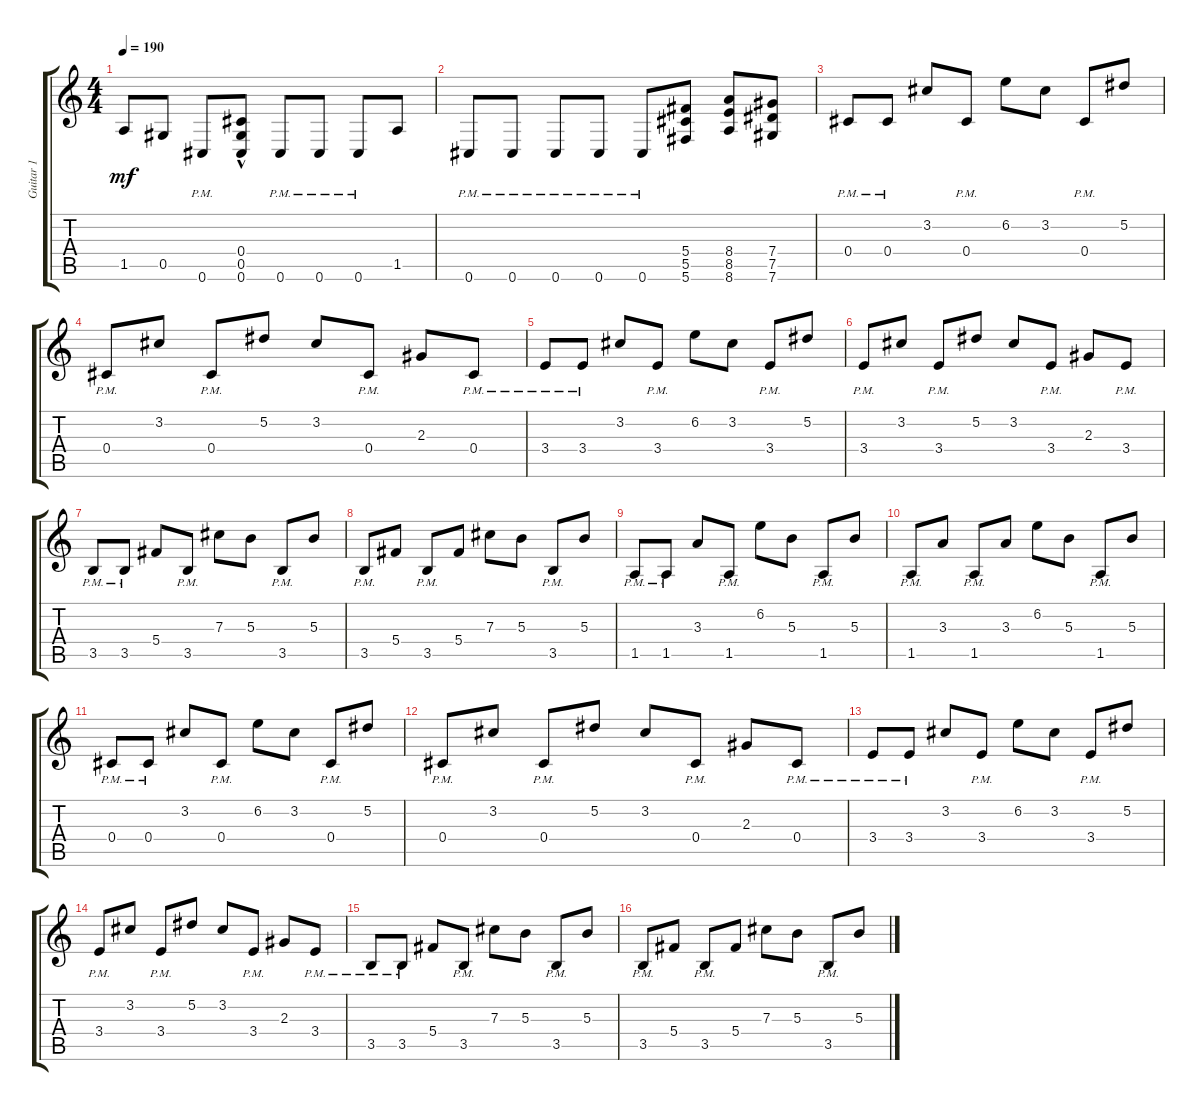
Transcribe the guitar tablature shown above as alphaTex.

\track ("Guitar 1" "Guitar 1") {instrument acousticguitarsteel}
\staff {score tabs}
\tuning (Eb4 Bb3 Gb3 Db3 Ab2 Db2) {hide}
\ts (4 4)
\tempo 190
\clef g2
\ks c
1.5.8{dy mf} 0.5.8 0.6{pm}.8 (0.4{hac} 0.5{hac} 0.6{hac}).8 0.6{pm}.8 0.6{pm}.8 0.6{pm}.8 1.5.8 |
0.6{pm}.8 0.6{pm}.8 0.6{pm}.8 0.6{pm}.8 0.6{pm}.8 (5.4 5.5 5.6).8 (8.4 8.5 8.6).8 (7.4 7.5 7.6).8 |
0.4{pm}.8 0.4{pm}.8 3.2.8 0.4{pm}.8 6.2.8 3.2.8 0.4{pm}.8 5.2.8 |
0.4{pm}.8 3.2.8 0.4{pm}.8 5.2.8 3.2.8 0.4{pm}.8 2.3.8 0.4{pm}.8 |
3.4{pm}.8 3.4{pm}.8 3.2.8 3.4{pm}.8 6.2.8 3.2.8 3.4{pm}.8 5.2.8 |
3.4{pm}.8 3.2.8 3.4{pm}.8 5.2.8 3.2.8 3.4{pm}.8 2.3.8 3.4{pm}.8 |
3.5{pm}.8 3.5{pm}.8 5.4.8 3.5{pm}.8 7.3.8 5.3.8 3.5{pm}.8 5.3.8 |
3.5{pm}.8 5.4.8 3.5{pm}.8 5.4.8 7.3.8 5.3.8 3.5{pm}.8 5.3.8 |
1.5{pm}.8 1.5{pm}.8 3.3.8 1.5{pm}.8 6.2.8 5.3.8 1.5{pm}.8 5.3.8 |
1.5{pm}.8 3.3.8 1.5{pm}.8 3.3.8 6.2.8 5.3.8 1.5{pm}.8 5.3.8 |
0.4{pm}.8 0.4{pm}.8 3.2.8 0.4{pm}.8 6.2.8 3.2.8 0.4{pm}.8 5.2.8 |
0.4{pm}.8 3.2.8 0.4{pm}.8 5.2.8 3.2.8 0.4{pm}.8 2.3.8 0.4{pm}.8 |
3.4{pm}.8 3.4{pm}.8 3.2.8 3.4{pm}.8 6.2.8 3.2.8 3.4{pm}.8 5.2.8 |
3.4{pm}.8 3.2.8 3.4{pm}.8 5.2.8 3.2.8 3.4{pm}.8 2.3.8 3.4{pm}.8 |
3.5{pm}.8 3.5{pm}.8 5.4.8 3.5{pm}.8 7.3.8 5.3.8 3.5{pm}.8 5.3.8 |
3.5{pm}.8 5.4.8 3.5{pm}.8 5.4.8 7.3.8 5.3.8 3.5{pm}.8 5.3.8
